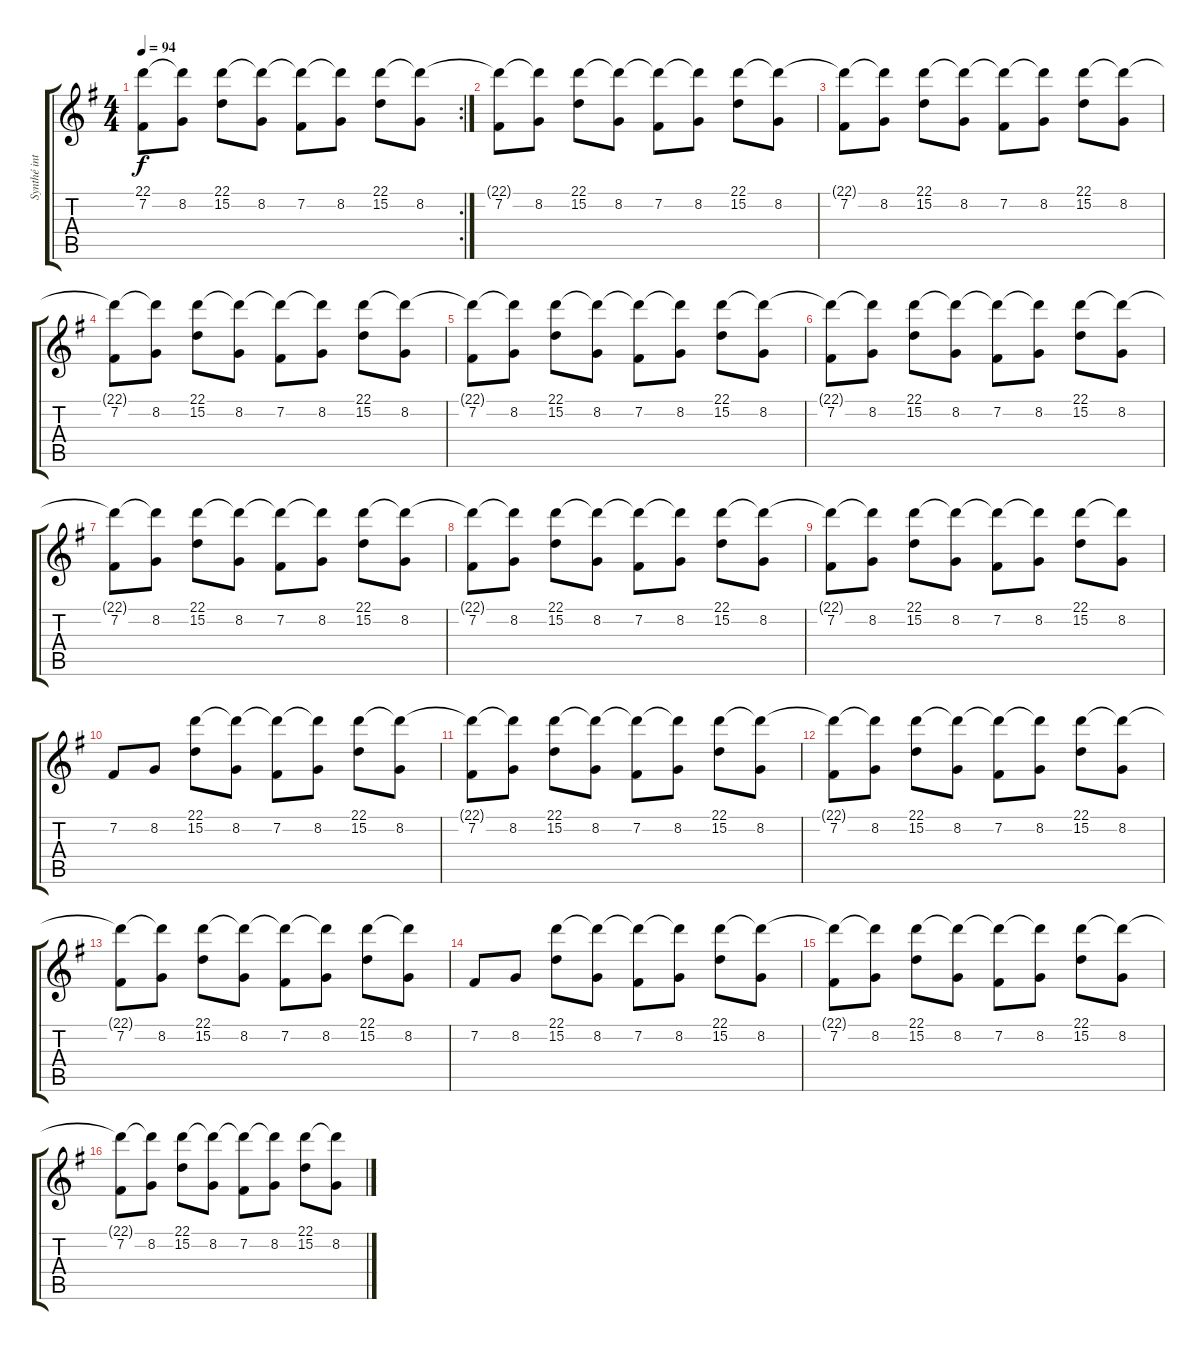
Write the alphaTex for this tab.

\track ("Synthé intro" "Synthé int") {instrument electricpiano1}
\staff {score tabs}
\tuning (E4 B3 G3 D3 A2 E2) {hide}
\rc 2
\ts (4 4)
\tempo 94
\clef g2
\ks g
(22.1{t} 7.2).8{dy f} (22.1{t} 8.2).8 (22.1 15.2).8 (22.1{t} 8.2).8 (22.1{t} 7.2).8 (22.1{t} 8.2).8 (22.1 15.2).8 (22.1{t} 8.2).8 |
(22.1{t} 7.2).8 (22.1{t} 8.2).8 (22.1 15.2).8 (22.1{t} 8.2).8 (22.1{t} 7.2).8 (22.1{t} 8.2).8 (22.1 15.2).8 (22.1{t} 8.2).8 |
(22.1{t} 7.2).8 (22.1{t} 8.2).8 (22.1 15.2).8 (22.1{t} 8.2).8 (22.1{t} 7.2).8 (22.1{t} 8.2).8 (22.1 15.2).8 (22.1{t} 8.2).8 |
(22.1{t} 7.2).8 (22.1{t} 8.2).8 (22.1 15.2).8 (22.1{t} 8.2).8 (22.1{t} 7.2).8 (22.1{t} 8.2).8 (22.1 15.2).8 (22.1{t} 8.2).8 |
(22.1{t} 7.2).8 (22.1{t} 8.2).8 (22.1 15.2).8 (22.1{t} 8.2).8 (22.1{t} 7.2).8 (22.1{t} 8.2).8 (22.1 15.2).8 (22.1{t} 8.2).8 |
(22.1{t} 7.2).8 (22.1{t} 8.2).8 (22.1 15.2).8 (22.1{t} 8.2).8 (22.1{t} 7.2).8 (22.1{t} 8.2).8 (22.1 15.2).8 (22.1{t} 8.2).8 |
(22.1{t} 7.2).8 (22.1{t} 8.2).8 (22.1 15.2).8 (22.1{t} 8.2).8 (22.1{t} 7.2).8 (22.1{t} 8.2).8 (22.1 15.2).8 (22.1{t} 8.2).8 |
(22.1{t} 7.2).8 (22.1{t} 8.2).8 (22.1 15.2).8 (22.1{t} 8.2).8 (22.1{t} 7.2).8 (22.1{t} 8.2).8 (22.1 15.2).8 (22.1{t} 8.2).8 |
(22.1{t} 7.2).8 (22.1{t} 8.2).8 (22.1 15.2).8 (22.1{t} 8.2).8 (22.1{t} 7.2).8 (22.1{t} 8.2).8 (22.1 15.2).8 (22.1{t} 8.2).8 |
7.2.8 8.2.8 (22.1 15.2).8 (22.1{t} 8.2).8 (22.1{t} 7.2).8 (22.1{t} 8.2).8 (22.1 15.2).8 (22.1{t} 8.2).8 |
(22.1{t} 7.2).8 (22.1{t} 8.2).8 (22.1 15.2).8 (22.1{t} 8.2).8 (22.1{t} 7.2).8 (22.1{t} 8.2).8 (22.1 15.2).8 (22.1{t} 8.2).8 |
(22.1{t} 7.2).8 (22.1{t} 8.2).8 (22.1 15.2).8 (22.1{t} 8.2).8 (22.1{t} 7.2).8 (22.1{t} 8.2).8 (22.1 15.2).8 (22.1{t} 8.2).8 |
(22.1{t} 7.2).8 (22.1{t} 8.2).8 (22.1 15.2).8 (22.1{t} 8.2).8 (22.1{t} 7.2).8 (22.1{t} 8.2).8 (22.1 15.2).8 (22.1{t} 8.2).8 |
7.2.8 8.2.8 (22.1 15.2).8 (22.1{t} 8.2).8 (22.1{t} 7.2).8 (22.1{t} 8.2).8 (22.1 15.2).8 (22.1{t} 8.2).8 |
(22.1{t} 7.2).8 (22.1{t} 8.2).8 (22.1 15.2).8 (22.1{t} 8.2).8 (22.1{t} 7.2).8 (22.1{t} 8.2).8 (22.1 15.2).8 (22.1{t} 8.2).8 |
(22.1{t} 7.2).8 (22.1{t} 8.2).8 (22.1 15.2).8 (22.1{t} 8.2).8 (22.1{t} 7.2).8 (22.1{t} 8.2).8 (22.1 15.2).8 (22.1{t} 8.2).8
